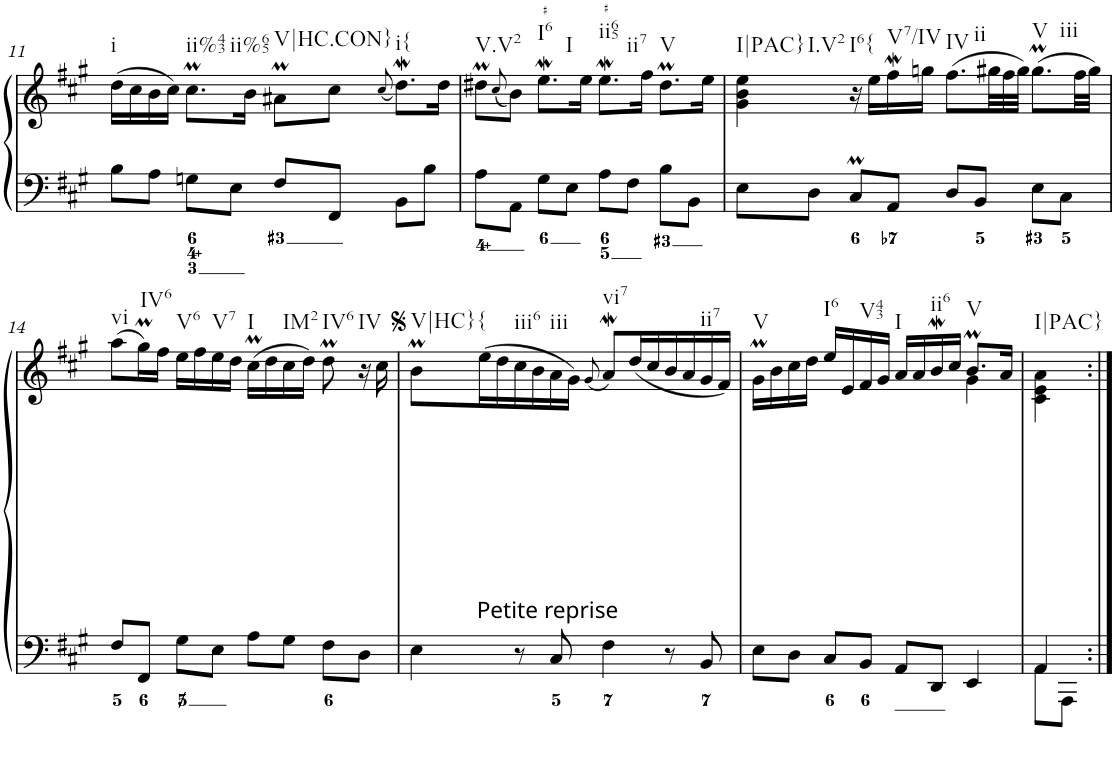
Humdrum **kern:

**kern	**kern
*part1	*part1
*staff2	*staff1
*I"Clavecin	*
!!LO:PB:g=z
*clefF4	*clefG2
*k[f#c#g#]	*k[f#c#g#]
*A:	*A:
*M4/4	*M4/4
*met(c)	*met(c)
=11	=11
!	!LO:TX:b:t=i
8B\L	(>16dd\LL
.	16cc#\
8A\J	16b\
.	16cc#\JJ)
!	!LO:TX:b:t=ii%43
!	!LO:TX:b:t=ii%65
8Gn\L	8.cc#m\L
8E\J	.
.	16b\Jk
!	!LO:TX:b:t=V|HC.CON}
8F#/L	8a#Xm\L
8FF#/J	8cc#\J
.	(<8qcc#/
!	!LO:TX:b:t=i{
8BB\L	8.ddw\L)
8B\J	.
.	16dd\Jk
=12	=12
!	!LO:TX:b:t=V.V2
8A\L	8dd#Xm\L
.	(<8qcc#/
8AA\J	8b\J)
!	!LO:TX:b:t=I6
!	!LO:TX:b:t=I
8G#\L	8.eeW\L
8E\J	.
.	16ee\Jk
!	!LO:TX:b:t=ii65
!	!LO:TX:b:t=ii7
8A\L	8.eeW\L
8F#\J	.
.	16ff#\Jk
!	!LO:TX:b:t=V
8B\L	8.dd#m\L
8BB\J	.
.	16ee\Jk
=13	=13
!	!LO:TX:b:t=I|PAC}
!	!LO:TX:b:t=I.V2
8E\L	4g#\ 4b\ 4ee\
8D\J	.
!	!LO:TX:b:t=I6{
8C#m/L	16r
.	16ee\LL
!	!LO:TX:b:t=V7/IV
8AA/J	16ff#W\
.	16ggn\JJ
!	!LO:TX:b:t=IV
!	!LO:TX:b:t=ii
8D/L	(>8.ff#\L
8BB/J	.
*	*Xtuplet
.	48gg#X\LL
.	48ff#\
.	48gg#\JJJ)
!	!LO:TX:b:t=V
!	!LO:TX:b:t=iii
8E\L	(>8.gg#m\L
8C#\J	.
.	32ff#\LL
.	32gg#\JJJ)
!!LO:LB:g=z
=14	=14
!	!LO:TX:b:t=vi
8F#/L	(>8aa\L
!	!LO:TX:b:t=IV6
8FF#/J	16gg#m\L)
.	16ff#\JJ
!	!LO:TX:b:t=V6
8G#\L	16ee\LL
.	16ff#\
!	!LO:TX:b:t=V7
8E\J	16ee\
.	16dd\JJ
!	!LO:TX:b:t=I
8A\L	(>16cc#m\LL
.	16dd\
!	!LO:TX:b:t=IM2
8G#\J	16cc#\
.	16dd\JJ)
!	!LO:TX:b:t=IV6
8F#\L	8ddM\
!	!LO:TX:b:t=IV
8D\J	16r
.	16cc#\
=15	=15
!	!LO:TX:b:t=V|HC}
4E\	8bM\L
!	!LO:TX:b:t=Petite reprise
!	!LO:TX:b:t={
.	(>16ee\L
.	16dd\
!	!LO:TX:b:t=iii6
8r	16cc#\
.	16b\
!	!LO:TX:b:t=iii
8C#/	16a\
.	16g#\JJ)
.	(<8qg#/
!	!LO:TX:b:t=vi7
4F#\	8aw/L)
.	(<16dd/L
.	16cc#/
8r	16b/
.	16a/
!	!LO:TX:b:t=ii7
8BB/	16g#/
.	16f#/JJ)
=16	=16
*	*^
!	!LO:TX:b:t=V	!
8E\L	16g#m\LL	2.ryy
.	16b\	.
8D\J	16cc#\	.
.	16dd\JJ	.
!	!LO:TX:b:t=I6	!
8C#/L	16ee/LL	.
.	16e/	.
!	!LO:TX:b:t=V43	!
8BB/J	16f#/	.
.	16g#/JJ	.
!	!LO:TX:b:t=I	!
8AA/L	16a/LL	.
.	16a/	.
!	!LO:TX:b:t=ii6	!
8DD/J	16bW/	.
.	16cc#/JJ	.
!	!LO:TX:b:t=V	!
4EE/	8.bM/L	4g#\
.	16a/Jk	.
*	*v	*v
=17	=17
*^	*
!	!	!LO:TX:b:t=I|PAC}
4AA/	8AA\L	4c#\ 4e\ 4a\
.	8AAA\J	.
*v	*v	*
=:|!	=:|!
*-	*-
